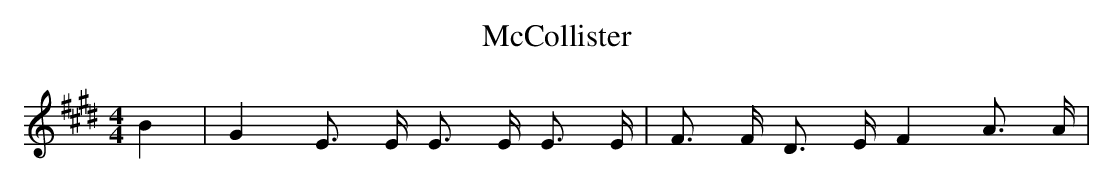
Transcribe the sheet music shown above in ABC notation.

X:1
T:McCollister
M:4/4
L:1/8
K:E
 B2| G2 E3/2 E/2 E3/2 E/2 E3/2 E/2| F3/2 F/2 D3/2 E/2 F2 A3/2 A/2|\

M:5/4
 F2 D3/2 E/2F-G AB cB| B2- cB-G E3 B
M:4/4
| cB cd e B2 B| cB cd e B2 B| B/2 e3/2 cB BB BB| FB Bc BA G3/2 F/2|\

M:6/8
 G2 E3/2 E/2 E3/2 E/2|
M:4/4
 F/2 F3/2 D/2 E3/2 F/2 G3/2 A2| F/2 F3/2 D/2 E3/2 F/2 G3/2 A2| B/2 B3/2 e/2 e3/2 B/2 B3/2 G3/2 F/2|\
 G2 E3/2 E/2 E2||
